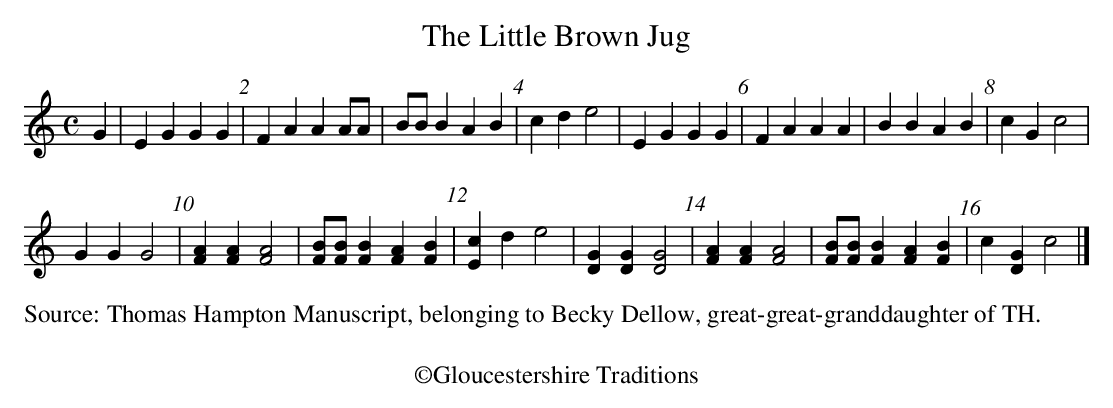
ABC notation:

X:1
T:Little Brown Jug, The
M:C
L:1/4
K:C
G|EGGG | FAAA/A/ | B/B/BAB | cde2 | \
EGGG | FAAA | BBAB | cGc2 |
GGG2 | [FA][FA][F2A2]| [F/B/][F/B/][FB][FA][FB]|[Ec]de2 | \
[DG][DG][D2G2] | [FA][FA][F2A2]| [F/B/][F/B/][FB][FA][FB]|c[DG] c2 |]
